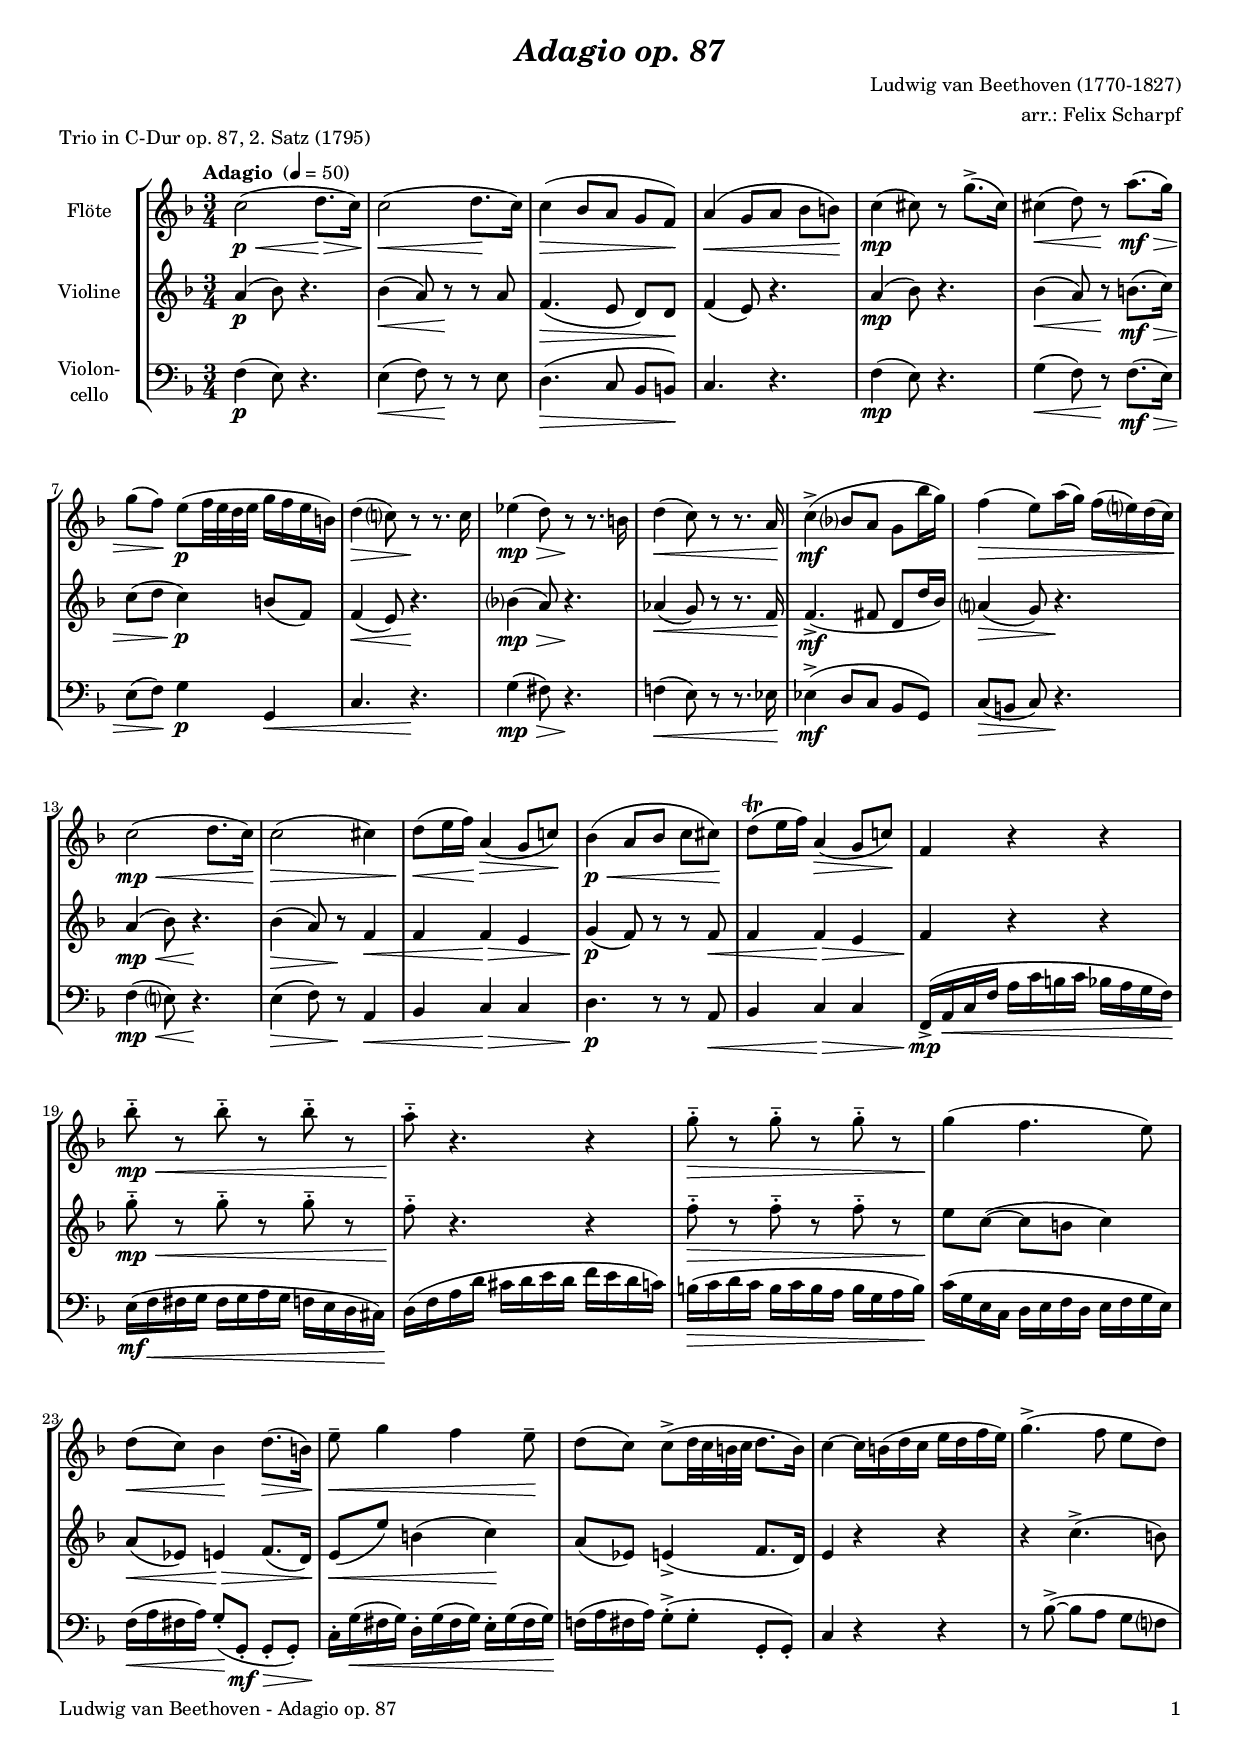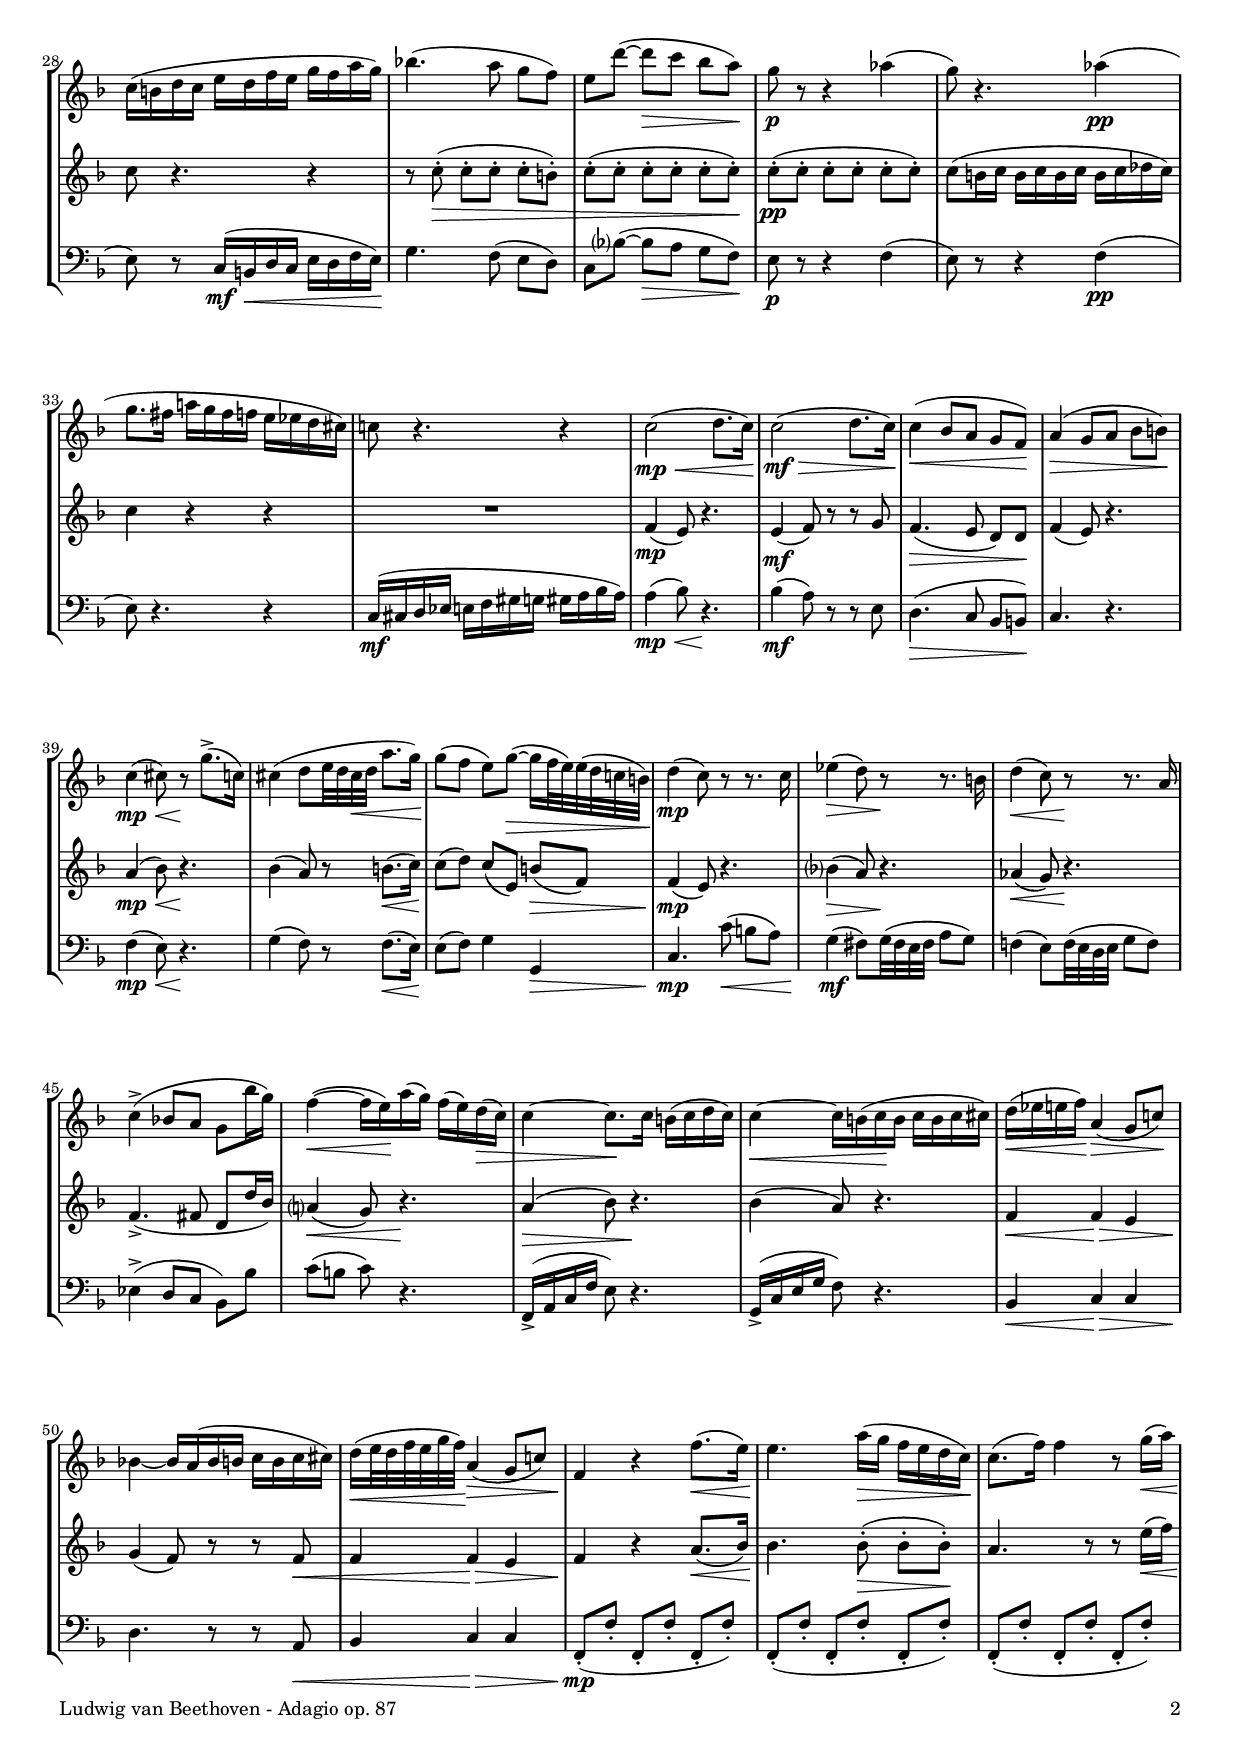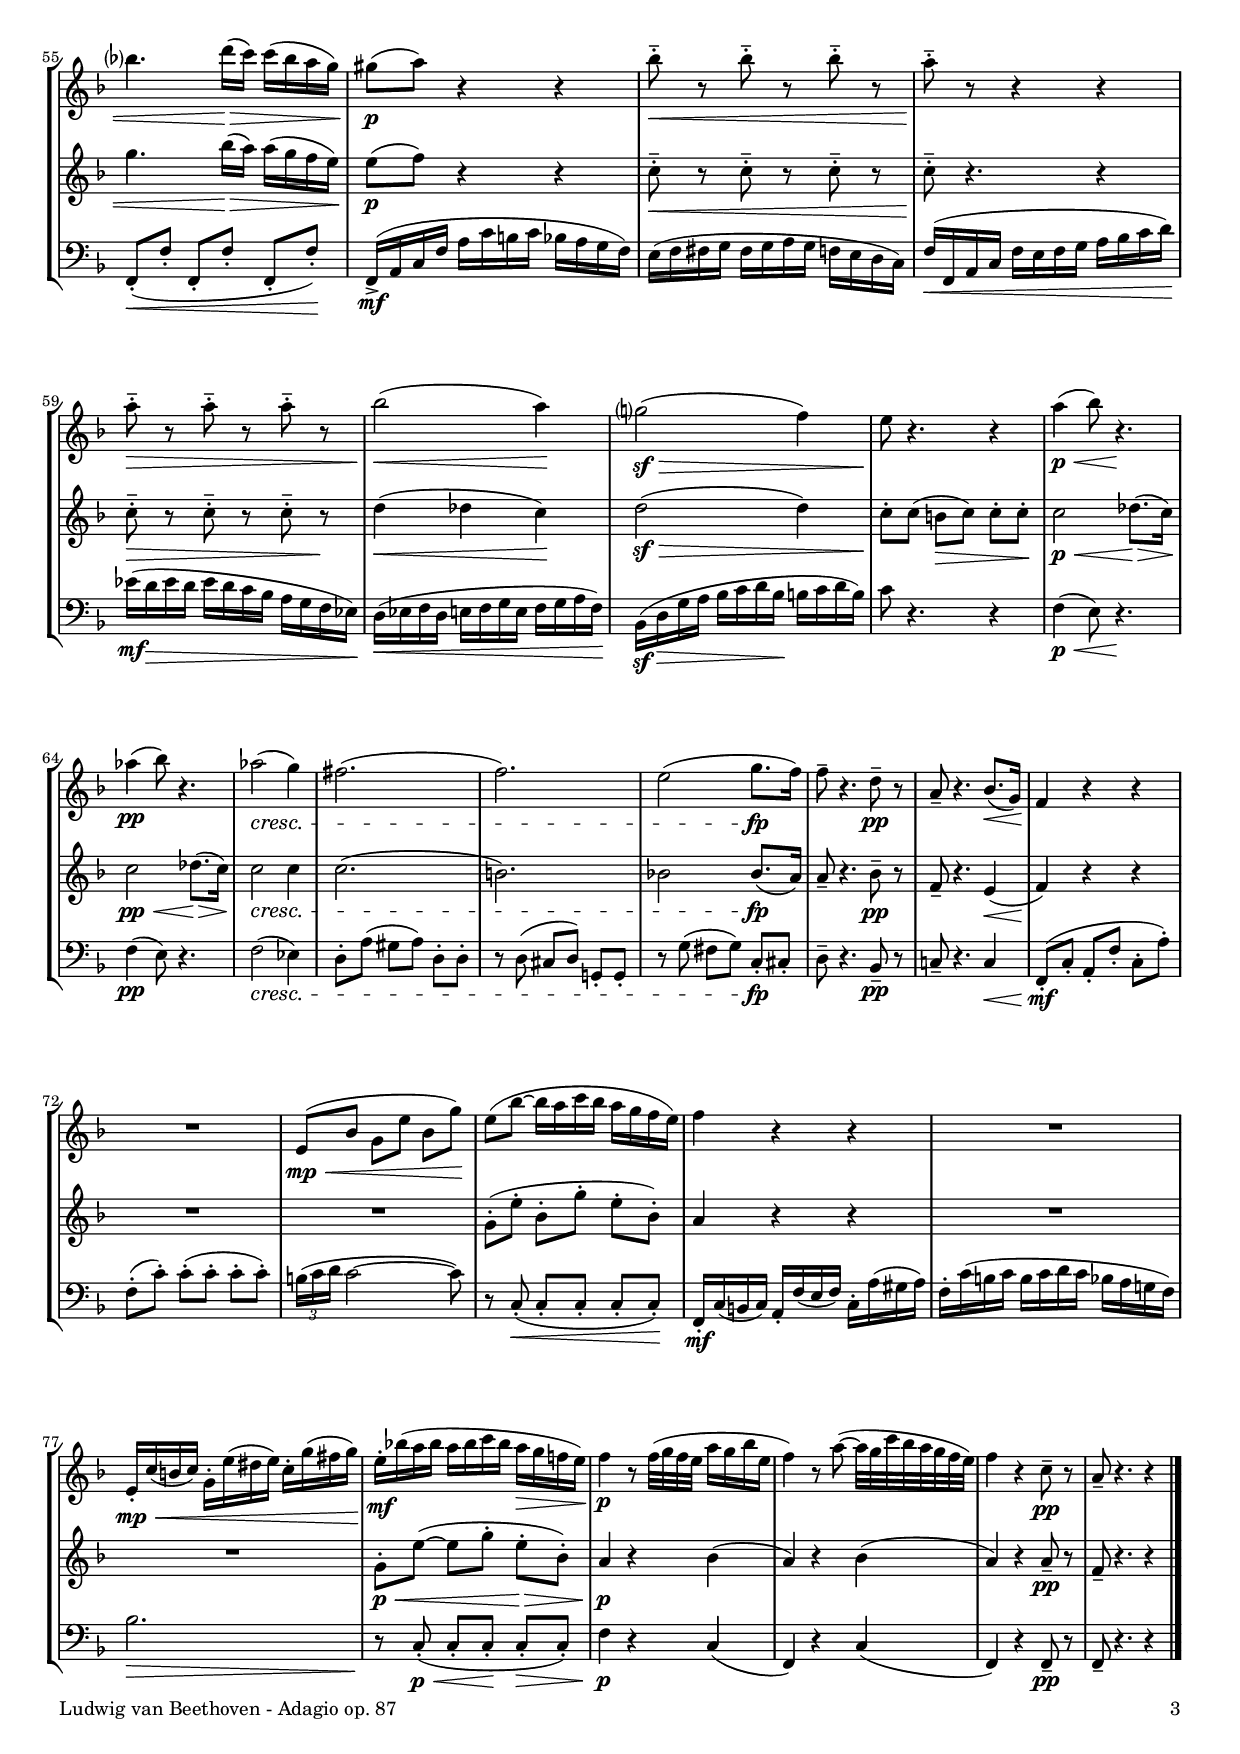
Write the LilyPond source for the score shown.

\version "2.24.4"
\include "deutsch.ly"

#(set-global-staff-size 16.75)

\header {
  title     = \markup \bold \italic "Adagio op. 87"
  composer  = "Ludwig van Beethoven (1770-1827)"
  arranger  = "arr.: Felix Scharpf"
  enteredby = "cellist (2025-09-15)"
  piece     = "Trio in C-Dur op. 87, 2. Satz (1795)"
}

voiceconsts = {
  \key f \major
  \time 3/4
  \clef "treble"
  \numericTimeSignature
  \compressEmptyMeasures
  % Set default beaming for all staves
  \set Timing.beamExceptions = #'()
  \set Timing.baseMoment     = #(ly:make-moment 1 4)
  \set Timing.beatStructure  = #'(1 1 1)
  \tempo "Adagio " 4=50
}

mifl = "flute"
mist = "string ensemble 1"
mivl = "violin"
mivc = "cello"
mipz = "pizzicato strings"

va = \relative c'' {
  \voiceconsts

  c2(\p\< d8.\!\> c16)
  c2(\!\< d8.\! c16)
  c4(\> b8 a g f)\!
  a4(\< g8 a b h)\!
  c4(\mp cis8) r g'8.(-> cis,16)
  cis4(\< d8) r\! a'8.(\mf\> g16)

  g8( f)\! e(\p f32 e d e g16 f e h)
  d4(\> c?8) r\! r8. c16
  es4(\mp\> d8) r\! r8. h16
  d4(\< c8) r r8. a16\!
  c4(->\mf b?8 a g b'16 g)

  f4(\> e8) a16( g) f( e?) d( c)\!
  c2(\mp\< d8. c16)\!
  c2(\> cis4)
  d8(\!\< e16 f)\! a,4(\> g8 c!)\!
  b4(\p\< a8 b c cis)\!
  d(\trill e16 f) a,4(\> g8 c!)\!
  f,4 r r

  b'8---.\mp\< r b---. r b---. r
  a---.\! r4. r4
  g8---.\> r g---. r g---. r
  g4(\! f4. e8)
  d(\< c) b4\! d8.(\> h16)
  e8--\!\< g4 f e8--\!
  d( c) c(-> d32 c h c d8. h16)

  c4~ c16 h( d c e d f e)
  g4.(-> f8 e d)
  c16( h d c e d f e g f a g)
  b!4.( a8 g f)
  e d'(~ d\> c b a)\!
  g\p r r4 as(

  g8) r4. as4(\pp
  g8. fis16 a! g fis f e es d cis)
  c!8 r4. r4
  c2(\mp\< d8. c16)\!
  c2(\mf\> d8. c16)\!
  c4(\< b8 a g f)\!

  a4(\> g8 a b h)\!
  c4(\mp\< cis8) r\! g'8.(-> c,16)
  cis4( d8 e32 d cis\< d a'8. g16)\!
  g8( f e) g(~\> g16 f32 e) e( d c! h)\!
  d4(\mp c8) r r8. c16

  es4(\> d8) r\! r8. h16
  d4(\< c8) r\! r8. a16
  c4(-> b!8 a g b'16 g)
  f4(~\< f16 e)\! a( g) f( e) d(\> c)
  c4~ c8.\! c16 h( c d c)

  c4~\< c16 h( c\! h c h c cis)
  d(\< es e f)\! a,4(\> g8 c!)\!
  b!4~ b16 a( b h c h c cis)
  d(\< e32 d f e g f)\! a,4(\> g8 c!)
  f,4\! r f'8.(\< e16)

  e4.\! a16(\> g f e d c)\!
  c8.( f16) f4 r8 g16(\< a)
  b?4. d16(\!\> c) c( b a g)
  gis8(\p a) r4 r
  b8---.\< r b---. r b---. r
  a---.\! r r4 r

  a8---.\> r a---. r a---. r
  b2(\!\< a4)\!
  g?2(\sf\> f4)
  e8\! r4. r4
  a4(\p\< b8) r4.\!
  as4(\pp b8) r4.
  as2(\cresc g4)
  fis2.(
  f)

  e2( g8.\fp f16)
  f8-- r4. d8--\pp r
  a-- r4. b8.(\< g16)
  f4\! r r
  R2.
  e8(\mp\< b' g e' b g')\!
  e( b'~ b16 a c b a g f e)

  f4 r r
  R2.
  e,16-.\mp\< c'( h c) g-. e'( dis e) c-. g'( fis g)\!
  e-.\mf b'!( a b a16 b c b a\> g f! e)\!
  f4\p r8 f32( g f e a16 g b e,

  f4) r8 a(~ a32 g c b a g f e)
  f4 r c8--\pp r
  a-- r4. r4 \bar "|."
}

vb = \relative c'' {
  \voiceconsts

  a4(\p b8) r4.
  b4(\< a8) r\! r a
  f4.(\> e8 d) d\!
  f4( e8) r4.
  a4(\mp b8) r4.
  b4(\< a8) r\! h8.(\mf\> c16)
  c8( d c4)\!\p h8( f)

  f4(\< e8) r4.\!
  b'?4(\mp\> a8) r4.\!
  as4(\< g8) r r8. f16\!
  f4.(->\mf fis8 d d'16 b)
  a?4(\> g8) r4.\!
  a4(\mp\< b8) r4.\!
  b4(\> a8) r\! f4\<
  f f\!\> e

  g(\!\p f8) r r f\<
  f4 f\!\> e
  f\! r r
  g'8---.\mp\< r g---. r g---. r
  f---.\! r4. r4
  f8---.\> r f---. r f---. r
  e\! c(~ c h c4)

  a8(\< es) e4\!\> f8.( d16)
  e8(\!\< e') h4( c)\!
  a8( es) e4(-> f8. d16)
  e4 r r
  r c'4.(-> h8)
  c r4. r4
  r8 c(-.\> c-. c-. c-. h)-.

  c(-. c-. c-. c-. c-. c)-.\!
  c(-.\pp c-. c-. c-. c-. c)-.
  c( h16 c h c h c h c des c)
  c4 r r
  R2.
  f,4(\mp e8) r4.\!
  e4(\mf f8) r r g

  f4.(\> e8 d) d\!
  f4( e8) r4.
  a4(\mp\< b8) r4.\!
  b4( a8) r h8.(\< c16)
  c8(\! d) c( e,) h'(\> f)
  f4(\!\mp e8) r4.
  b'?4(\> a8) r4.\!

  as4(\< g8) r4.\!
  f(-> fis8 d d'16 b)
  a?4(\< g8) r4.\!
  a4(\> b8) r4.\!
  b4( a8) r4.
  f4\< f\!\> e
  g(\! f8) r r f\<
  f4 f\!\> e

  f\! r a8.(\< b16)
  b4.\! b8(-.\> b-. b)-.\!
  a4. r8 r e'16(\< f)
  g4. b16(\!\> a) a( g f e)\!
  e8(\p f) r4 r
  c8---.\< r c---. r c---. r
  c---.\! r4. r4

  c8---.\> r c---. r c---. r\!
  d4(\< des c)\!
  d2(\sf\> d4)
  c8-.\! c( h\> c) c-. c-.\!
  c2\p\< des8.(\!\> c16)
  c2\!\pp\< des8.(\!\> c16)
  c2\!\cresc c4
  c2.(
  h)

  b!2 b8.(\fp a16)
  a8-- r4. b8--\pp r
  f-- r4. e4(\<
  f)\! r r
  R2.*2
  g8(-. e'-. b-. g'-. e-. b)-.
  a4 r r
  R2.*2

  g8-.\p\< e'(~ e g-. e-.\!\> b)-.
  a4\!\p r b(
  a) r b(
  a) r a8--\pp r
  f-- r4. r4 \bar "|."
}

vc = \relative c {
  \voiceconsts
  \clef "bass"

  f4(\p e8) r4.
  e4(\< f8) r\! r e
  d4.(\> c8 b h)\!
  c4. r
  f4(\mp e8) r4.
  g4(\< f8) r\! f8.(\mf\> e16)
  e8( f)\! g4\p g,\<
  c4. r\!

  g'4(\mp\> fis8) r4.\!
  f!4(\< e8) r r8. es16\!
  es4(->\mf d8 c b g)
  c(\> h c) r4.\!
  f4(\mp\< e?8) r4.\!
  e4(\> f8) r\! a,4\<
  b c\!\> c
  d4.\!\p r8 r a\<

  b4 c\!\> c
  f,16(->\!\mp a\< c f a c h c b a g f)\!
  e(\mf f\< fis g fis g a g f e d cis)\!
  d( f a d cis d e d f e d c)

  h(\> c d c h c h a h g a h)\!
  c( g e c d e f d e f g e)
  f(\< a fis a) g8(-.\! g,-.\mf\> g-. g)-.
  c16-.\! g'(\< fis g) d-. g( fis g) e-. g( fis g)\!

  f!( a fis a) g8(-.-> g-. g,-. g)-.
  c4 r r
  r8 b'(~-> b a g f?
  e) r c16(\mf h\< d c e d f e)\!
  g4. f8( e d)
  c b'?(~ b\> a g f)\!

  e\p r r4 f(
  e8) r r4 f(\pp
  e8) r4. r4
  c16(\mf cis d es e f gis g gis a b a)\!
  a4(\mp\< b8) r4.\!
  b4(\mf a8) r r e

  d4.(\> c8 b h)\!
  c4. r
  f4(\mp\< e8) r4.\!
  g4( f8) r f8.(\< e16)
  e8(\! f) g4 g,\>
  c4.\!\mp c'8(\< h a)
  g4(\!\mf fis8) g32( fis e fis a8 g)

  f!4( e8) f32( e d e g8 f)
  es4(-> d8 c b) b'
  c( h c) r4.
  f,,16(-> a c f e8) r4.
  g,16(-> c e g f8) r4.
  b,4\< c\!\> c
  d4.\! r8 r a\<

  b4 c\!\> c
  f,8(-.\!\mp f'-. f,-. f'-. f,-. f')-.
  f,(-. f'-. f,-. f'-. f,-. f')-.
  f,(-. f'-. f,-. f'-. f,-. f')-.
  f,(-.\< f'-. f,-. f'-. f,-. f')-.\!
  f,16(->\mf a c f a c h c b a g f)

  e( f fis g fis g a g f e d c)
  f(\< f, a c f e f g a b c d)\!
  es(\mf d\> es d es d c b a g f es)\!

  d(\< es f d e f g e f g a f)\!
  b,(\sf d\> g a b c d b\! h c d h)
  c8 r4. r4
  f,(\p\< e8) r4.\!
  f4(\pp e8) r4.
  f2(\cresc es4)

  d8-. a'( gis a) d,-. d-.
  r d( cis d) g,!-. g-.
  r g'( fis g) c,-.\fp cis-.
  d-- r4. b8--\pp r
  c!-- r4. c4\<
  f,8(-.\!\mf c'-. a-. f'-. c-. a')-.

  f(-. c')-. c(-. c-. c-. c)-.
  \tuplet 3/2 8 { h16([ c d] } c2~ c8)
  r c,(-.\< c-. c-. c-. c)-.\!
  f,16-.\mf c'( h c) a-. f'( e f) c-. a'( gis a)

  f-. c'( h c h c d c b a g! f)
  b2.\>
  r8\! c,(-.\p\< c-. c-.\! c-.\> c)-.
  f4\!\p r c(
  f,) r c'(
  f,) r f8--\pp r
  f-- r4. r4 \bar "|."
}


music = \new StaffGroup <<
      \new Staff {
	\set Staff.midiInstrument = \mifl
	\set Staff.instrumentName = \markup \center-column { "Flöte" }
	\transpose f f { \va }
      }

      \new Staff {
	\set Staff.midiInstrument = \mivl
	\set Staff.instrumentName = \markup \center-column { "Violine" }
	\transpose f f { \vb }
      }

      \new Staff {
	\set Staff.midiInstrument = \mivc
	\set Staff.instrumentName = \markup \center-column { "Violon-" "cello" }
	\transpose f f { \vc }
      }
>>

\book {
   \paper {
    print-page-number = ##t
    print-first-page-number = ##t
    ragged-last-bottom = ##f
    oddHeaderMarkup = \markup \null
    evenHeaderMarkup = \markup \null
    oddFooterMarkup = \markup {
      \fill-line {
        \if \should-print-page-number
        "Ludwig van Beethoven - Adagio op. 87" \fromproperty #'page:page-number-string
      }
    }
    evenFooterMarkup = \oddFooterMarkup
  } \score {
    \music
    \layout {}
  }

  \score {
    \unfoldRepeats \music

    \midi {
      \context {
        \Score
      }
    }
  }
}